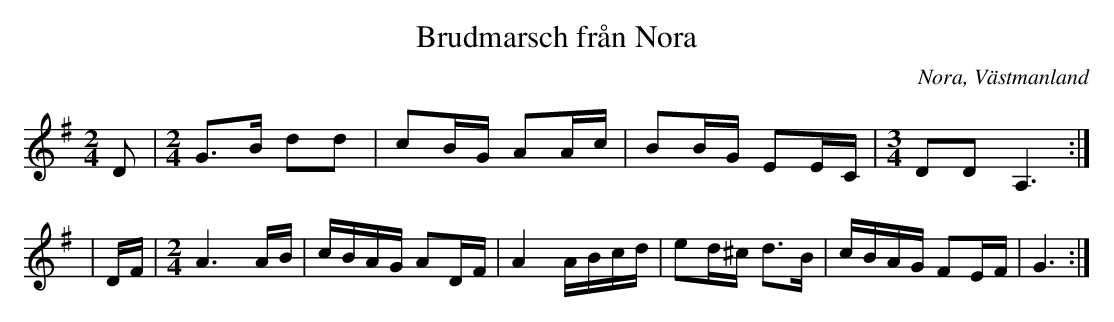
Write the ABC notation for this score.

X:1
T:Brudmarsch från Nora
O:Nora, Västmanland
M:2/4
L:1/16
K:G
D2 | [M:2/4] G3B d2d2 | c2BG A2Ac | B2BG E2EC | [M:3/4] D2D2 A,6 :|
| DF |[M:2/4] A6 AB | cBAG A2DF | A4 ABcd | e2d^c d3B | cBAG F2EF | G6 :|
